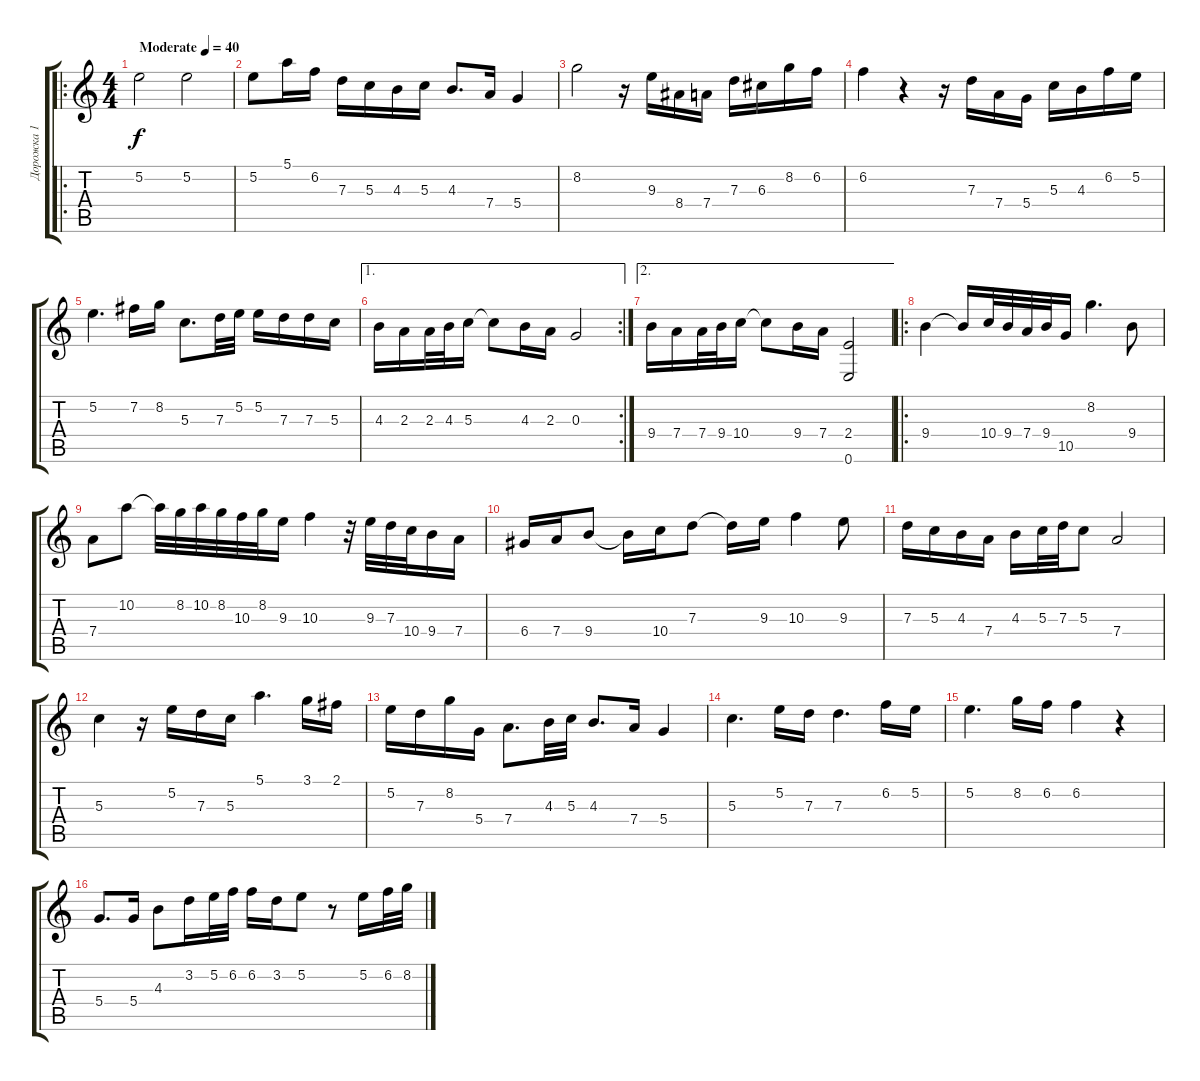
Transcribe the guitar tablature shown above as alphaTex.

\track ("Дорожка 1" "Дорожка 1") {instrument distortionguitar}
\staff {score tabs}
\tuning (E4 B3 G3 D3 A2 E2) {hide}
\ro
\ts (4 4)
\tempo (40 "Moderate")
\clef g2
\ks c
5.2.2{dy f instrument distortionguitar} 5.2.2 |
5.2.8 5.1.16 6.2.16 7.3.16 5.3.16 4.3.16 5.3.16 4.3.8{d} 7.4.16 5.4.4 |
8.2.2 r.16 9.3.16 8.4.16 7.4.16 7.3.16 6.3.16 8.2.16 6.2.16 |
6.2.4 r.4 r.16 7.3.16 7.4.16 5.4.16 5.3.16 4.3.16 6.2.16 5.2.16 |
5.2.4{d} 7.2.16 8.2.16 5.3.8{d} 7.3.32 5.2.32 5.2.16 7.3.16 7.3.16 5.3.16 |
\ae 1
\rc 2
4.3.16 2.3.16 2.3.32 4.3.32 5.3.16 5.3{t}.8 4.3.16 2.3.16 0.3.2 |
\ae 2
9.4.16 7.4.16 7.4.32 9.4.32 10.4.16 10.4{t}.8 9.4.16 7.4.16 (2.4 0.6).2 |
\ro
9.4.4 9.4{t}.16 10.4.32 9.4.32 7.4.32 9.4.32 10.5.16 8.2.4{d} 9.4.8 |
7.4.8 10.2.8 10.2{t}.32 8.2.32 10.2.32 8.2.32 10.3.32 8.2.32 9.3.16 10.3.4 r.32 9.3.32 7.3.32 10.4.32 9.4.16 7.4.16 |
6.4.16 7.4.16 9.4.8 9.4{t}.16 10.4.16 7.3.8 7.3{t}.16 9.3.16 10.3.4 9.3.8 |
7.3.16 5.3.16 4.3.16 7.4.16 4.3.16 5.3.32 7.3.32 5.3.8 7.4.2 |
5.3.4 r.16 5.2.16 7.3.16 5.3.16 5.1.4{d} 3.1.16 2.1.16 |
5.2.16 7.3.16 8.2.16 5.4.16 7.4.8{d} 4.3.32 5.3.32 4.3.8{d} 7.4.16 5.4.4 |
5.3.4{d} 5.2.16 7.3.16 7.3.4{d} 6.2.16 5.2.16 |
5.2.4{d} 8.2.16 6.2.16 6.2.4 r.4 |
5.4.8{d} 5.4.16 4.3.8 3.2.16 5.2.32 6.2.32 6.2.16 3.2.16 5.2.8 r.8 5.2.16 6.2.32 8.2.32
